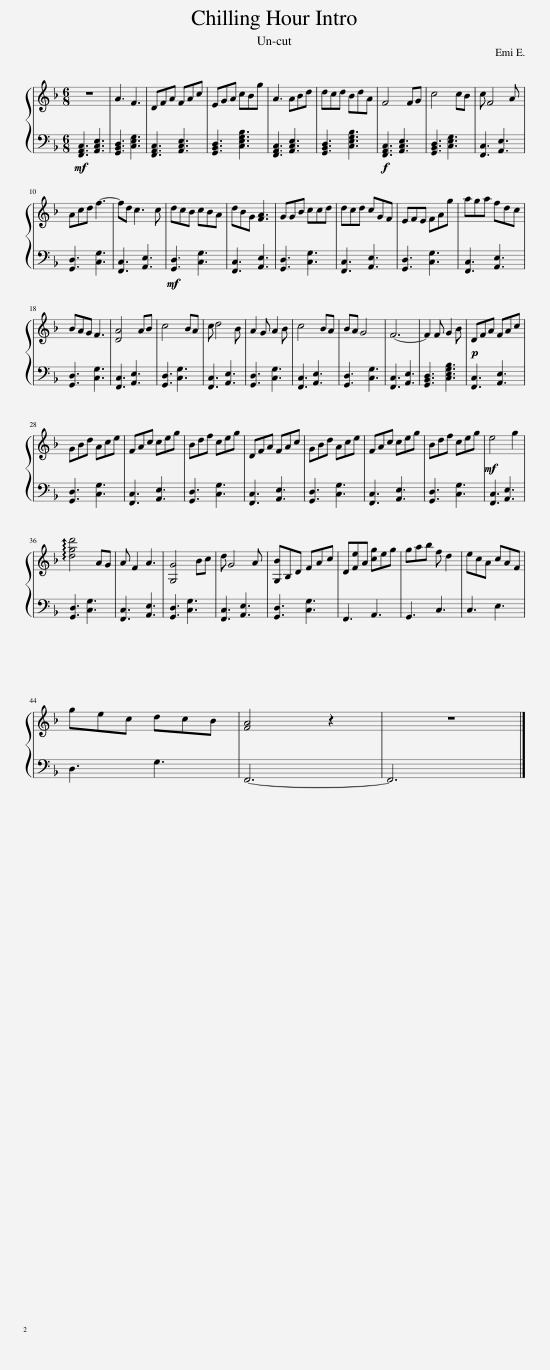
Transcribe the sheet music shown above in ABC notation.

X:1
%%score { 1 | 2 }
L:1/8
M:6/8
I:linebreak $
K:F
V:1 treble
V:2 bass
V:1
 z6 | A3 F3 | DFA FAc | EGA cBg | A3 ABd | %5
 dcd BdA | F4 FG | c4 cB | c F4 A |$ Acd f3- | %10
 fd c3 c | dcB cBA | dBG [FA]3 | GGB ccd | dcd cGF | %15
 EFE FAg | aga fdc |$ BAG F3 | [DA]4 AB | c4 BA | %20
 c d4 B | A2 G A2 B | c4 BA | BA G4 | F6- | %25
 F2 F G2 B |!p! DFA FAc |$ GBd Ace | FAc ceg | Bdf ceg | %30
 DFA FAc | GBd Ace | FAc ceg | Bdf ceg |!mf! e4 g2 |$ %35
 !arpeggio![dgd']4 AG | A F2 A3 | [G,G]4 Bc | d G4 A | [G,B]B,D FAc | %40
 D[Fe]A [cg]eg | gab f d2 | ecA cAF |$ gec dcB | [FA]4 z2 | %45
 z6 |] %46
V:2
!mf! [F,,A,,C,]3 [A,,C,E,]3 | [G,,B,,D,]3 [C,E,G,]3 | [F,,A,,C,]3 [A,,C,E,]3 | [G,,B,,D,]3 [C,E,G,B,]3 | [F,,A,,C,]3 [A,,C,E,]3 | %5
 [G,,B,,D,]3 [C,E,G,B,]3 |!f! [F,,A,,C,]3 [A,,C,E,]3 | [G,,B,,D,]3 [C,E,G,]3 | [F,,C,]3 [A,,E,]3 |$ [G,,D,]3 [C,G,]3 | %10
 [F,,C,]3 [A,,E,]3 |!mf! [G,,D,]3 [C,G,]3 | [F,,C,]3 [A,,E,]3 | [G,,D,]3 [C,G,]3 | [F,,C,]3 [A,,E,]3 | %15
 [G,,D,]3 [C,G,]3 | [F,,C,]3 [A,,E,]3 |$ [G,,D,]3 [C,G,]3 | [F,,C,]3 [A,,E,]3 | [G,,D,]3 [C,G,]3 | %20
 [F,,C,]3 [A,,E,]3 | [G,,D,]3 [C,G,]3 | [F,,C,]3 [A,,E,]3 | [G,,D,]3 [C,G,]3 | [F,,C,]3 [A,,E,]3 | %25
 [G,,B,,D,]3 [C,E,G,B,]3 | [F,,C,]3 [A,,E,]3 |$ [G,,D,]3 [C,G,]3 | [F,,C,]3 [A,,E,]3 | [G,,D,]3 [C,G,]3 | %30
 [F,,C,]3 [A,,E,]3 | [G,,D,]3 [C,G,]3 | [F,,C,]3 [A,,E,]3 | [G,,D,]3 [C,G,]3 | [F,,C,]3 [A,,E,]3 |$ %35
 [G,,D,]3 [C,G,]3 | [F,,C,]3 [A,,E,]3 | [G,,D,]3 [C,G,]3 | [F,,C,]3 [A,,E,]3 | [G,,D,]3 [C,G,]3 | %40
 F,,3 A,,3 | G,,3 C,3 | C,3 E,3 |$ D,3 G,3 | F,,6- | %45
 F,,6 |] %46
